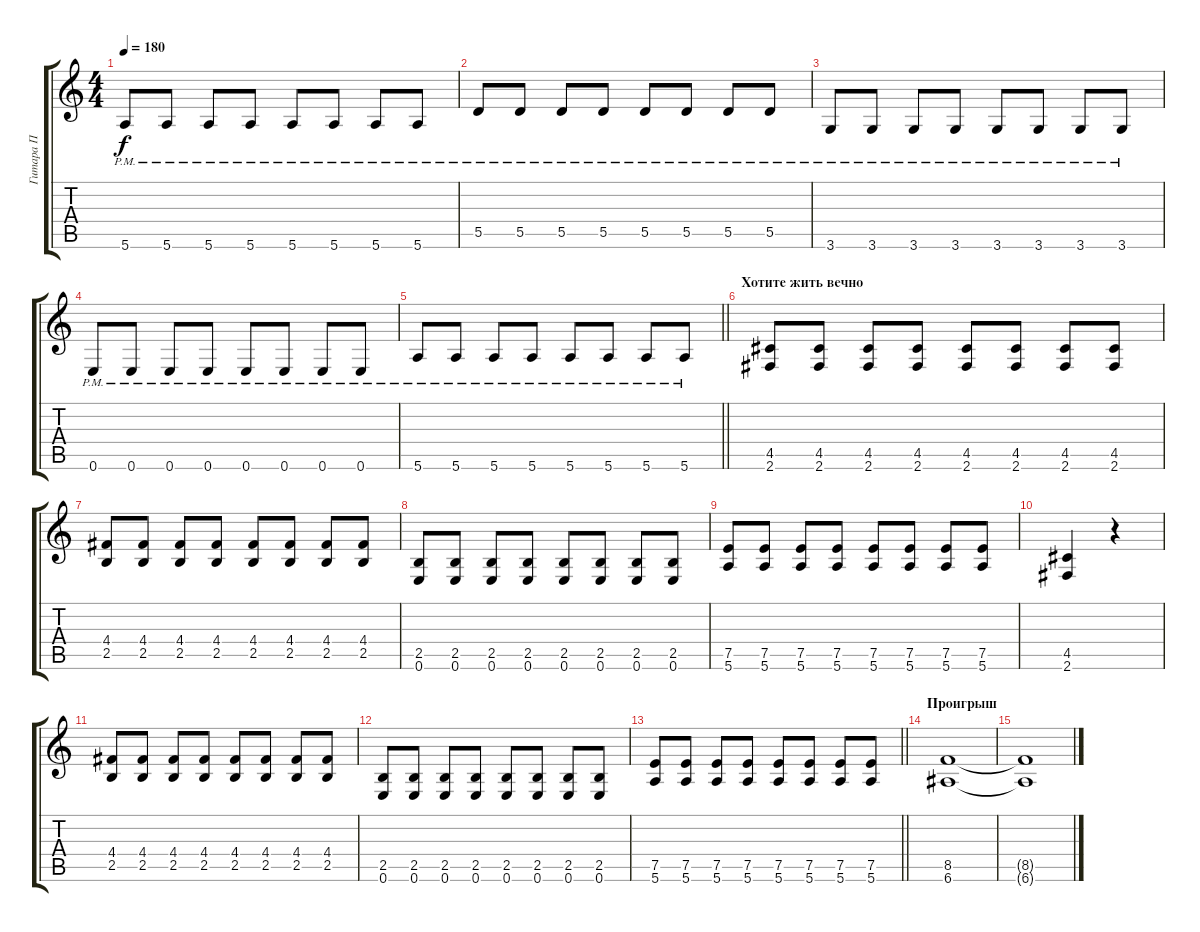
\track ("Гитара П" "Гитара П") {instrument distortionguitar}
\staff {score tabs}
\tuning (E4 B3 G3 D3 A2 E2) {hide}
\ts (4 4)
\tempo 180
\clef g2
\ks c
5.6{pm}.8{dy f} 5.6{pm}.8 5.6{pm}.8 5.6{pm}.8 5.6{pm}.8 5.6{pm}.8 5.6{pm}.8 5.6{pm}.8 |
5.5{pm}.8 5.5{pm}.8 5.5{pm}.8 5.5{pm}.8 5.5{pm}.8 5.5{pm}.8 5.5{pm}.8 5.5{pm}.8 |
3.6{pm}.8 3.6{pm}.8 3.6{pm}.8 3.6{pm}.8 3.6{pm}.8 3.6{pm}.8 3.6{pm}.8 3.6{pm}.8 |
0.6{pm}.8 0.6{pm}.8 0.6{pm}.8 0.6{pm}.8 0.6{pm}.8 0.6{pm}.8 0.6{pm}.8 0.6{pm}.8 |
\barLineRight lightlight
5.6{pm}.8 5.6{pm}.8 5.6{pm}.8 5.6{pm}.8 5.6{pm}.8 5.6{pm}.8 5.6{pm}.8 5.6{pm}.8 |
\section ("" "Хотите жить вечно")
(4.5 2.6).8 (4.5 2.6).8 (4.5 2.6).8 (4.5 2.6).8 (4.5 2.6).8 (4.5 2.6).8 (4.5 2.6).8 (4.5 2.6).8 |
(4.4 2.5).8 (4.4 2.5).8 (4.4 2.5).8 (4.4 2.5).8 (4.4 2.5).8 (4.4 2.5).8 (4.4 2.5).8 (4.4 2.5).8 |
(2.5 0.6).8 (2.5 0.6).8 (2.5 0.6).8 (2.5 0.6).8 (2.5 0.6).8 (2.5 0.6).8 (2.5 0.6).8 (2.5 0.6).8 |
(7.5 5.6).8 (7.5 5.6).8 (7.5 5.6).8 (7.5 5.6).8 (7.5 5.6).8 (7.5 5.6).8 (7.5 5.6).8 (7.5 5.6).8 |
(4.5 2.6).4 r.4 |
(4.4 2.5).8 (4.4 2.5).8 (4.4 2.5).8 (4.4 2.5).8 (4.4 2.5).8 (4.4 2.5).8 (4.4 2.5).8 (4.4 2.5).8 |
(2.5 0.6).8 (2.5 0.6).8 (2.5 0.6).8 (2.5 0.6).8 (2.5 0.6).8 (2.5 0.6).8 (2.5 0.6).8 (2.5 0.6).8 |
\barLineRight lightlight
(7.5 5.6).8 (7.5 5.6).8 (7.5 5.6).8 (7.5 5.6).8 (7.5 5.6).8 (7.5 5.6).8 (7.5 5.6).8 (7.5 5.6).8 |
\section ("" "Проигрыш")
(8.5 6.6).1 |
(8.5{t} 6.6{t}).1
